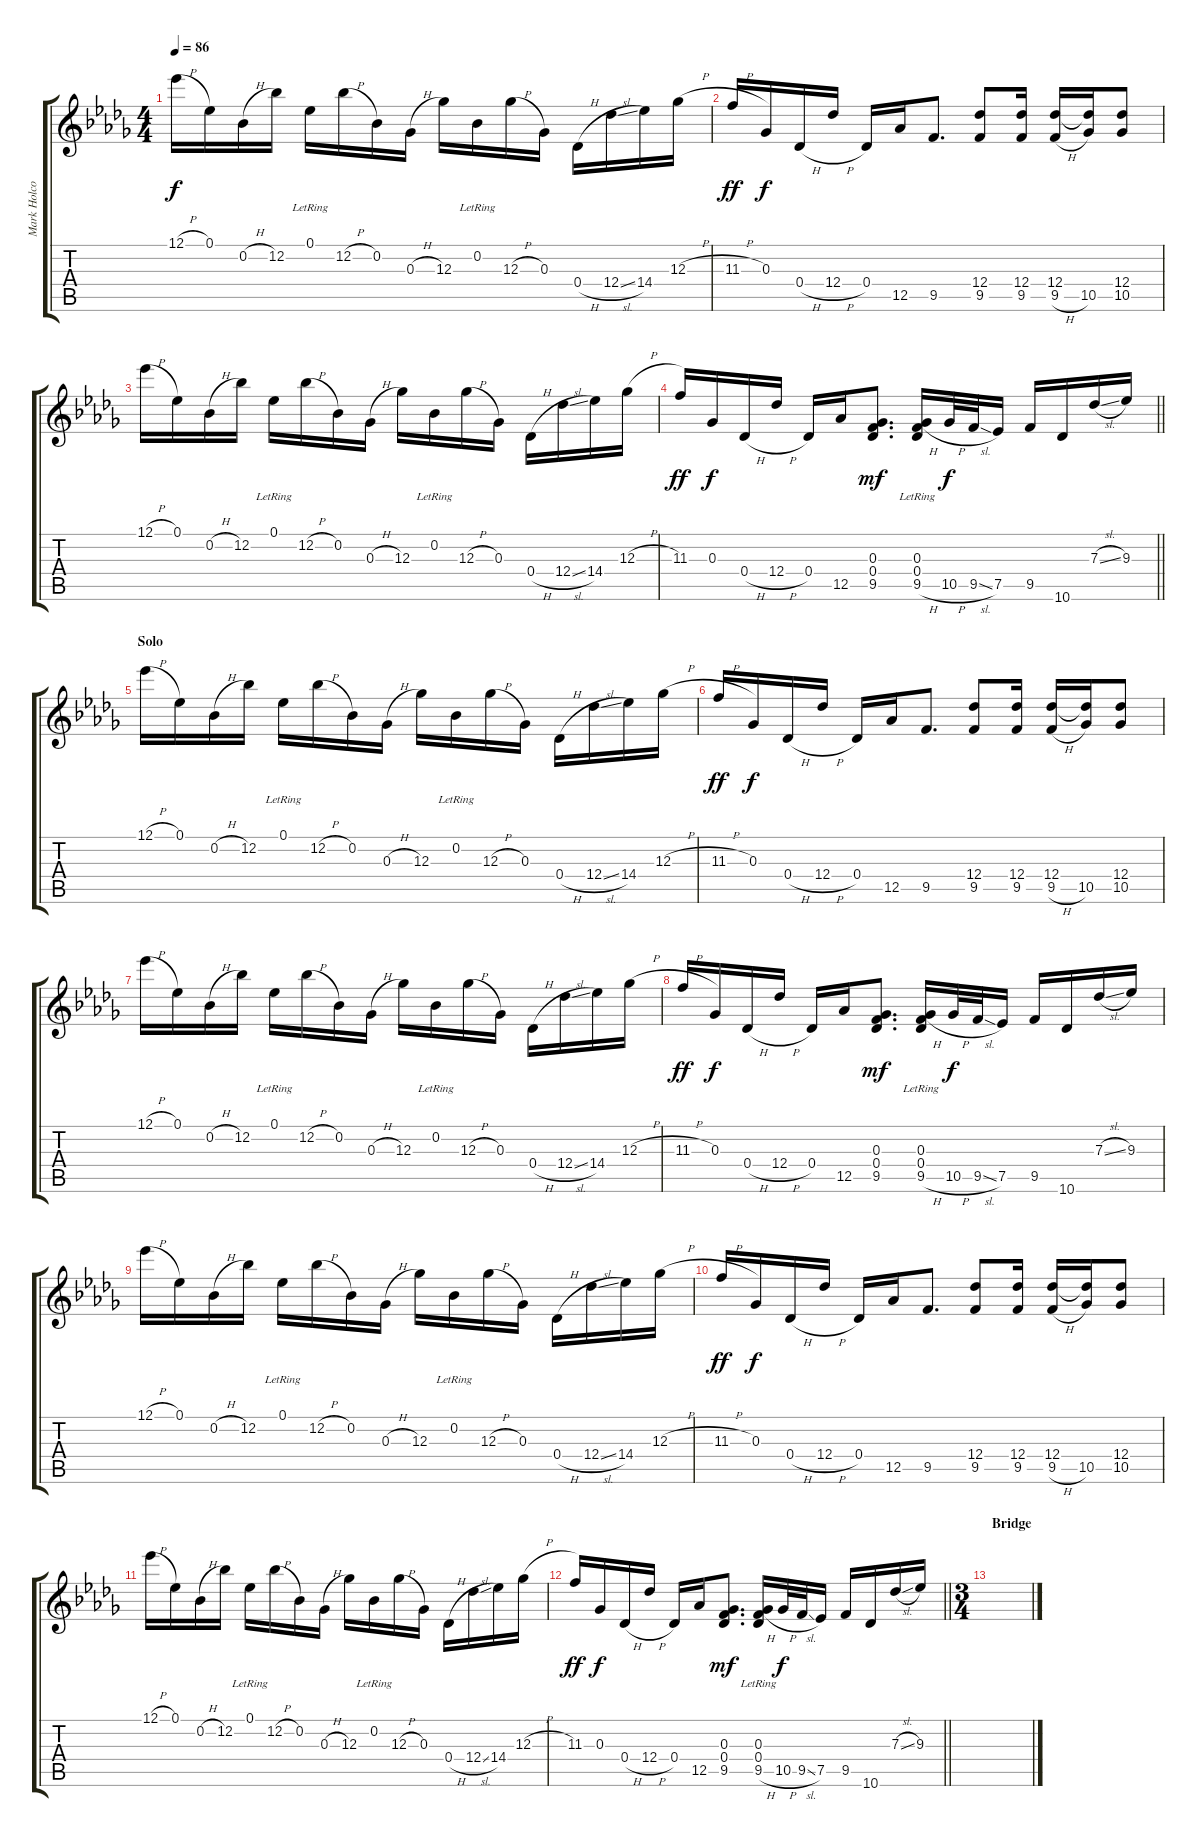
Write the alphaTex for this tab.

\track ("Mark Holcomb - Acoustic Guitar" "Mark Holco") {instrument acousticguitarsteel}
\staff {score tabs}
\tuning (Eb4 Bb3 Gb3 Db3 Ab2 Eb2) {hide}
\ts (4 4)
\tempo 86
\clef g2
\ks bbminor
12.1{h}.16{dy f} 0.1.16 0.2{h}.16 12.2.16 0.1{lr}.16 12.2{h}.16 0.2.16 0.3{h}.16 12.3.16 0.2{lr}.16 12.3{h}.16 0.3.16 0.4{h}.16 12.4{sl}.16 14.4.16 12.3{h}.16 |
11.3{h}.16{dy ff} 0.3.16{dy f} 0.4{h}.16 12.4{h}.16 0.4.16 12.5.16 9.5.8{d} (12.4 9.5).8 (12.4 9.5).16 (12.4 9.5{h}).16 (12.4{t} 10.5).16 (12.4 10.5).8 |
12.1{h}.16 0.1.16 0.2{h}.16 12.2.16 0.1{lr}.16 12.2{h}.16 0.2.16 0.3{h}.16 12.3.16 0.2{lr}.16 12.3{h}.16 0.3.16 0.4{h}.16 12.4{sl}.16 14.4.16 12.3{h}.16 |
\barLineRight lightlight
11.3.16{dy ff} 0.3.16{dy f} 0.4{h}.16 12.4{h}.16 0.4.16 12.5.16 (0.3 0.4 9.5).8{d dy mf} (0.3{lr} 0.4{lr} 9.5{h}).16 10.5{h}.32{dy f} 9.5{sl}.32 7.5.16 9.5.16 10.6.16 7.3{sl}.16 9.3.16 |
\section ("" "Solo")
12.1{h}.16 0.1.16 0.2{h}.16 12.2.16 0.1{lr}.16 12.2{h}.16 0.2.16 0.3{h}.16 12.3.16 0.2{lr}.16 12.3{h}.16 0.3.16 0.4{h}.16 12.4{sl}.16 14.4.16 12.3{h}.16 |
11.3{h}.16{dy ff} 0.3.16{dy f} 0.4{h}.16 12.4{h}.16 0.4.16 12.5.16 9.5.8{d} (12.4 9.5).8 (12.4 9.5).16 (12.4 9.5{h}).16 (12.4{t} 10.5).16 (12.4 10.5).8 |
12.1{h}.16 0.1.16 0.2{h}.16 12.2.16 0.1{lr}.16 12.2{h}.16 0.2.16 0.3{h}.16 12.3.16 0.2{lr}.16 12.3{h}.16 0.3.16 0.4{h}.16 12.4{sl}.16 14.4.16 12.3{h}.16 |
11.3{h}.16{dy ff} 0.3.16{dy f} 0.4{h}.16 12.4{h}.16 0.4.16 12.5.16 (0.3 0.4 9.5).8{d dy mf} (0.3{lr} 0.4{lr} 9.5{h}).16 10.5{h}.32{dy f} 9.5{sl}.32 7.5.16 9.5.16 10.6.16 7.3{sl}.16 9.3.16 |
12.1{h}.16 0.1.16 0.2{h}.16 12.2.16 0.1{lr}.16 12.2{h}.16 0.2.16 0.3{h}.16 12.3.16 0.2{lr}.16 12.3{h}.16 0.3.16 0.4{h}.16 12.4{sl}.16 14.4.16 12.3{h}.16 |
11.3{h}.16{dy ff} 0.3.16{dy f} 0.4{h}.16 12.4{h}.16 0.4.16 12.5.16 9.5.8{d} (12.4 9.5).8 (12.4 9.5).16 (12.4 9.5{h}).16 (12.4{t} 10.5).16 (12.4 10.5).8 |
12.1{h}.16 0.1.16 0.2{h}.16 12.2.16 0.1{lr}.16 12.2{h}.16 0.2.16 0.3{h}.16 12.3.16 0.2{lr}.16 12.3{h}.16 0.3.16 0.4{h}.16 12.4{sl}.16 14.4.16 12.3{h}.16 |
\barLineRight lightlight
11.3.16{dy ff} 0.3.16{dy f} 0.4{h}.16 12.4{h}.16 0.4.16 12.5.16 (0.3 0.4 9.5).8{d dy mf} (0.3{lr} 0.4{lr} 9.5{h}).16 10.5{h}.32{dy f} 9.5{sl}.32 7.5.16 9.5.16 10.6.16 7.3{sl}.16 9.3.16 |
\ts (3 4)
\section ("" "Bridge")
